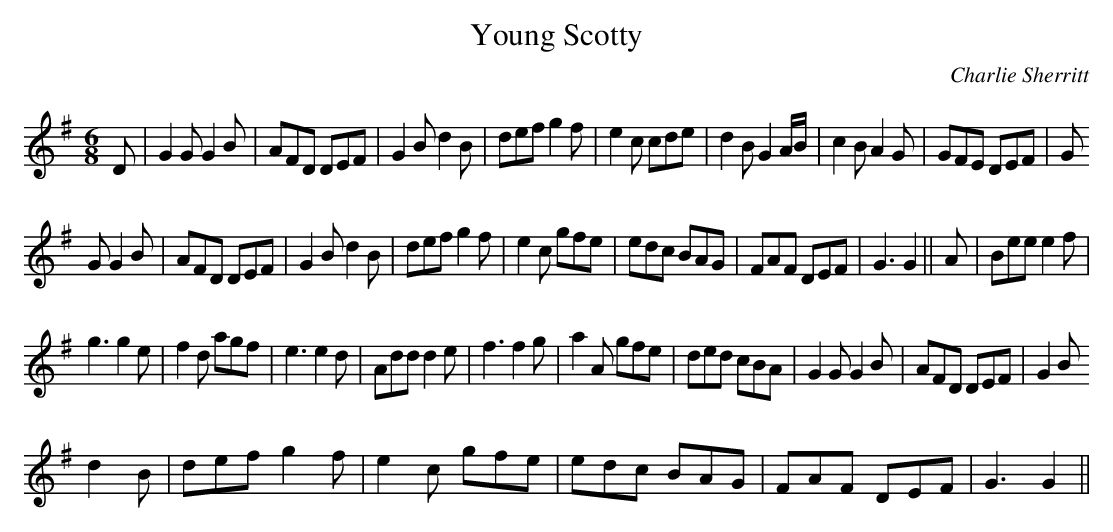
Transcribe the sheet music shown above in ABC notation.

X:1
T:Young Scotty
M:6/8
L:1/8
C:Charlie Sherritt
K:G
D|G2G G2B|AFD DEF|G2B d2B|def g2f|e2c cde|d2B G2A/2B/2|c2B A2G|GFE DEF|G
2G G2B|AFD DEF|G2B d2B|def g2f|e2c gfe|edc BAG|FAF DEF|G3 G2||A|Bee e2f|
g3 g2e|f2d agf|e3 e2d|Add d2e|f3 f2g|a2A gfe|ded cBA|G2G G2B|AFD DEF|G2B
d2B|def g2f|e2c gfe|edc BAG|FAF DEF|G3 G2||
